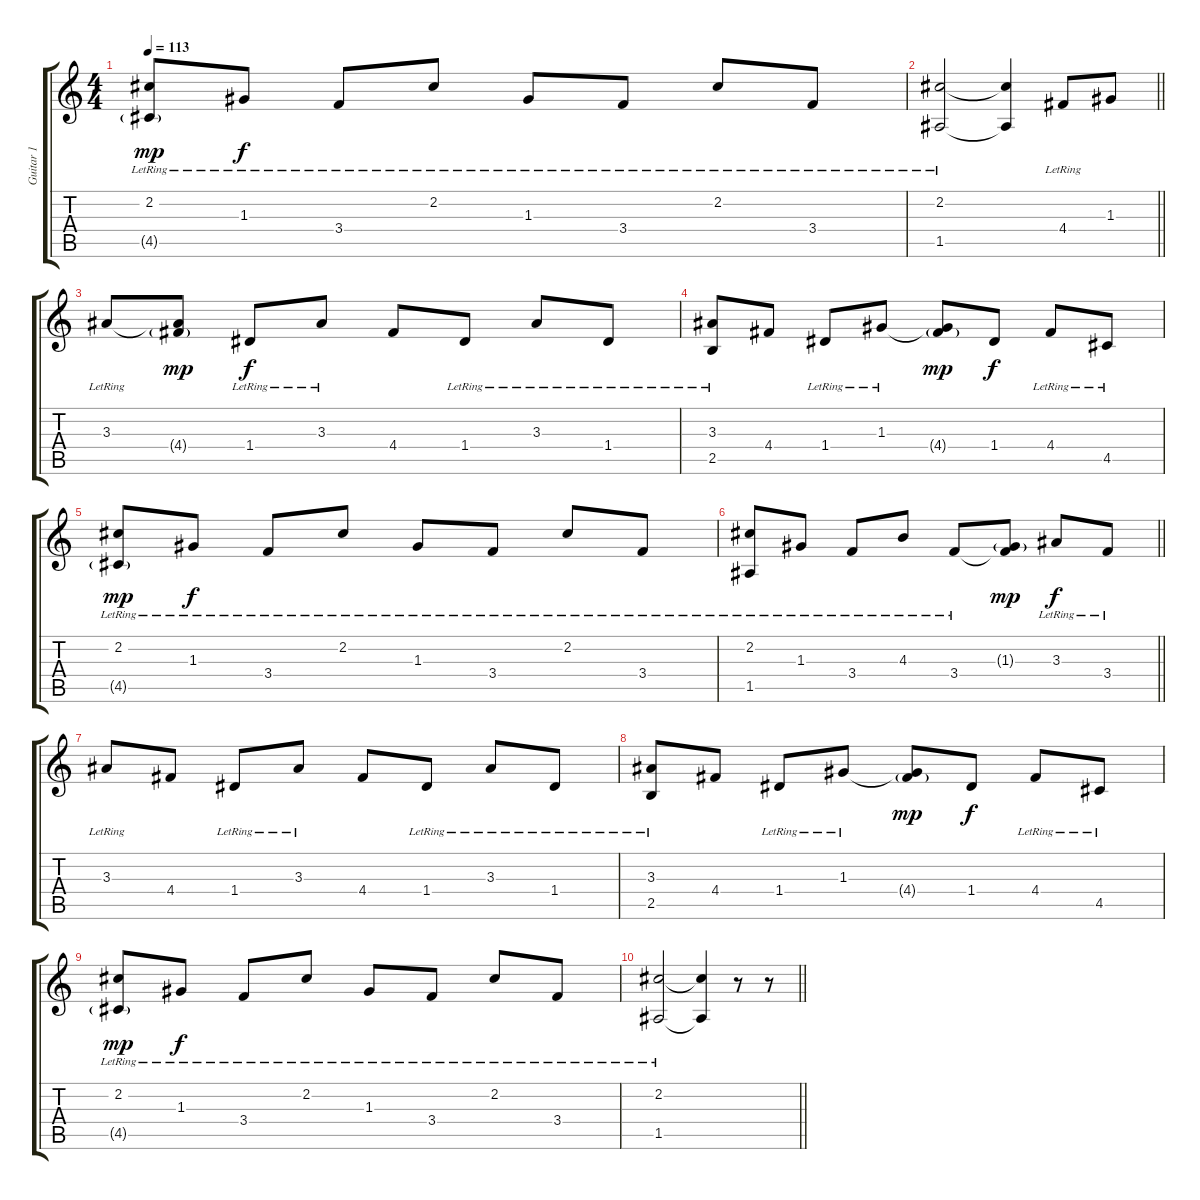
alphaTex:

\track ("Guitar 1" "Guitar 1") {instrument acousticguitarnylon}
\staff {score tabs}
\tuning (E4 B3 G3 D3 A2 E2) {hide}
\ts (4 4)
\tempo 113
\clef g2
\ks c
(2.2{lr} 4.5{g lr}).8{dy mp} 1.3{lr}.8{dy f} 3.4{lr}.8 2.2{lr}.8 1.3{lr}.8 3.4{lr}.8 2.2{lr}.8 3.4{lr}.8 |
\barLineRight lightlight
(2.2{lr} 1.5{lr}).2 (2.2{t} 1.5{t}).4 4.4{lr}.8 1.3.8 |
3.3{lr}.8 (3.3{t} 4.4{g}).8{dy mp} 1.4{lr}.8{dy f} 3.3{lr}.8 4.4.8 1.4{lr}.8 3.3{lr}.8 1.4{lr}.8 |
(3.3{lr} 2.5{lr}).8 4.4.8 1.4{lr}.8 1.3{lr}.8 (1.3{t} 4.4{g}).8{dy mp} 1.4.8{dy f} 4.4{lr}.8 4.5{lr}.8 |
(2.2{lr} 4.5{g lr}).8{dy mp} 1.3{lr}.8{dy f} 3.4{lr}.8 2.2{lr}.8 1.3{lr}.8 3.4{lr}.8 2.2{lr}.8 3.4{lr}.8 |
\barLineRight lightlight
(2.2{lr} 1.5{lr}).8 1.3{lr}.8 3.4{lr}.8 4.3{lr}.8 3.4{lr}.8 (1.3{g} 3.4{t}).8{dy mp} 3.3{lr}.8{dy f} 3.4{lr}.8 |
3.3{lr}.8 4.4.8 1.4{lr}.8 3.3{lr}.8 4.4.8 1.4{lr}.8 3.3{lr}.8 1.4{lr}.8 |
(3.3{lr} 2.5{lr}).8 4.4.8 1.4{lr}.8 1.3{lr}.8 (1.3{t} 4.4{g}).8{dy mp} 1.4.8{dy f} 4.4{lr}.8 4.5{lr}.8 |
(2.2{lr} 4.5{g lr}).8{dy mp} 1.3{lr}.8{dy f} 3.4{lr}.8 2.2{lr}.8 1.3{lr}.8 3.4{lr}.8 2.2{lr}.8 3.4{lr}.8 |
\barLineRight lightlight
(2.2{lr} 1.5{lr}).2 (2.2{t} 1.5{t}).4 r.8 r.8
